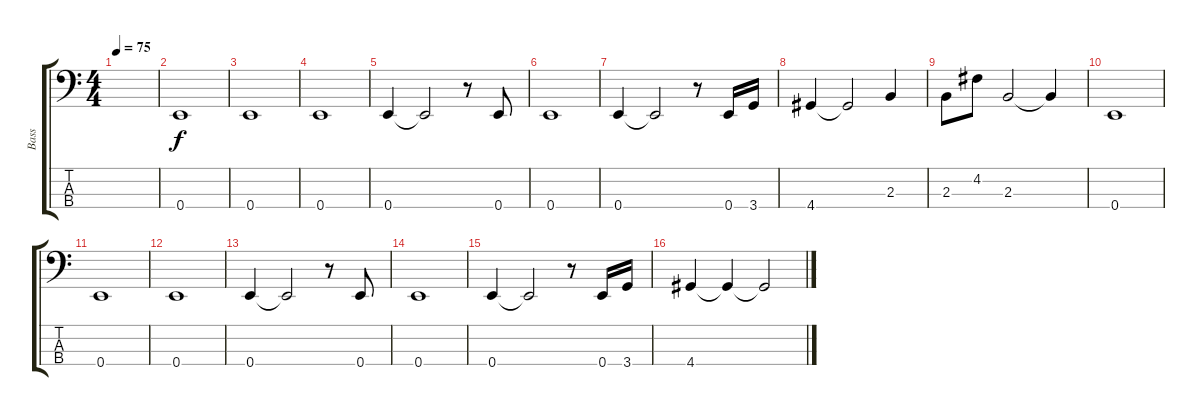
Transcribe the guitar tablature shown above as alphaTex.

\track ("Bass" "Bass") {instrument fretlessbass}
\staff {score tabs}
\tuning (G2 D2 A1 E1) {hide}
\ts (4 4)
\tempo 75
\clef f4
\ks c
|
0.4.1 |
0.4.1 |
0.4.1 |
0.4.4 0.4{t}.2 r.8 0.4.8 |
0.4.1 |
0.4.4 0.4{t}.2 r.8 0.4.16 3.4.16 |
4.4.4 4.4{t}.2 2.3.4 |
2.3.8 4.2.8 2.3.2 2.3{t}.4 |
0.4.1 |
0.4.1 |
0.4.1 |
0.4.4 0.4{t}.2 r.8 0.4.8 |
0.4.1 |
0.4.4 0.4{t}.2 r.8 0.4.16 3.4.16 |
4.4.4 4.4{t}.4 4.4{t}.2
